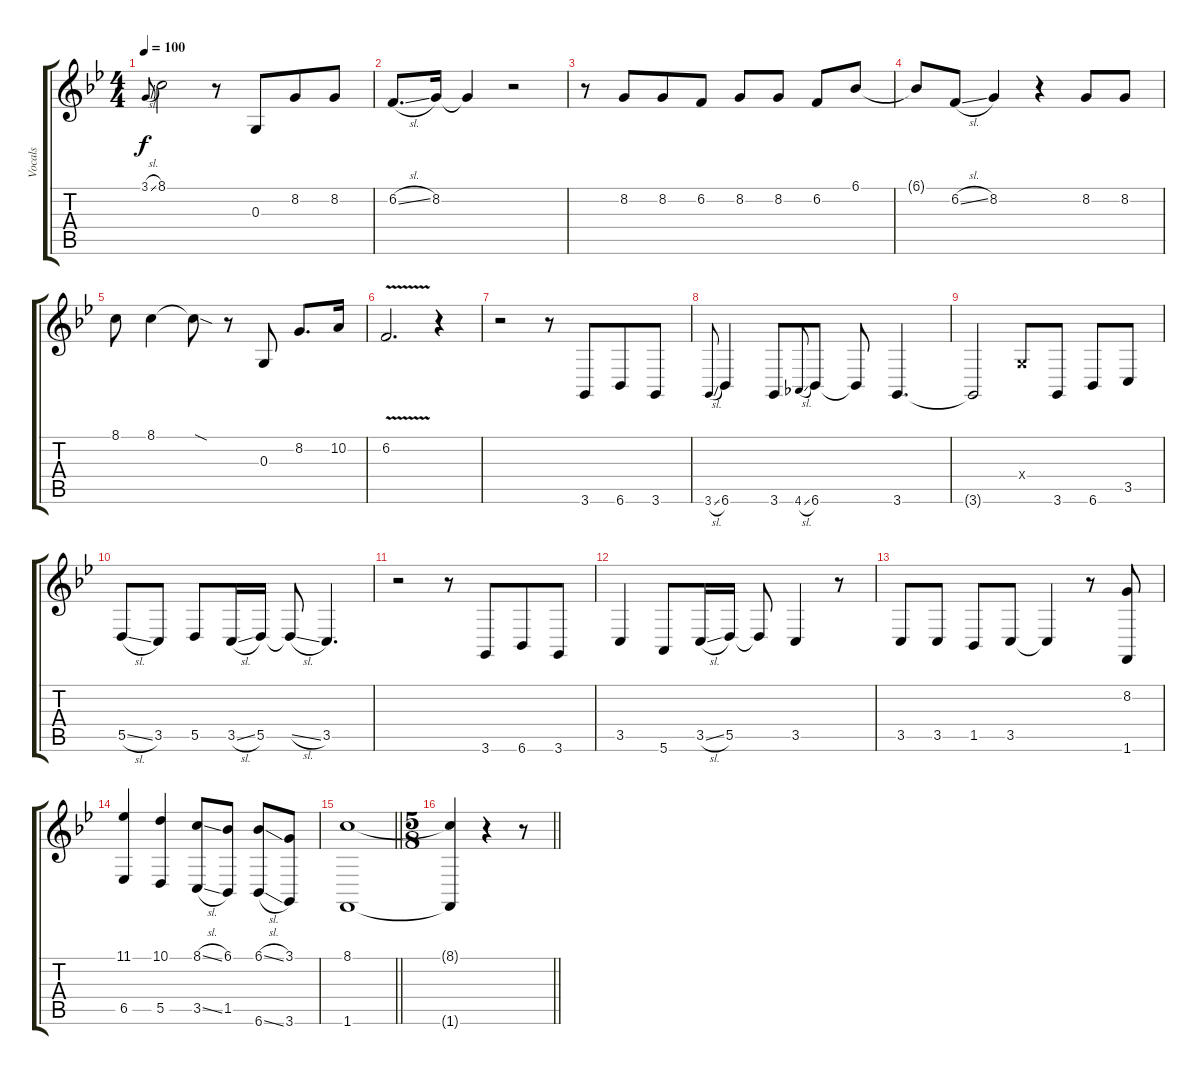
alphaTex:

\track ("Vocals" "Vocals") {instrument brasssection}
\staff {score tabs}
\tuning (E4 B3 G3 D3 A2 E2) {hide}
\ts (4 4)
\tempo 100
\clef g2
\ks gminor
3.1{sl}.8{gr onbeat dy f} 8.1.2 r.8 0.3.8{beam merge} 8.2.8 8.2.8 |
6.2{sl}.8{d} 8.2.16 8.2{t}.4 r.2 |
r.8 8.2.8{beam merge} 8.2.8 6.2.8 8.2.8 8.2.8 6.2.8 6.1.8 |
6.1{t}.8 6.2{sl}.8 8.2.4 r.4 8.2.8 8.2.8 |
8.1.8 8.1.4 8.1{sod t}.8 r.8 0.3.8 8.2.8{d} 10.2.16 |
6.2{v}.2{d} r.4 |
r.2 r.8 3.6.8{beam merge} 6.6.8 3.6.8 |
3.6{sl}.8{gr onbeat} 6.6.4 3.6.8 4.6{sl}.8{gr onbeat} 6.6.8 6.6{t}.8 3.6.4{d} |
3.6{t}.2 5.4{x}.8 3.6.8 6.6.8 3.5.8 |
5.5{sl}.8 3.5.8 5.5.8 3.5{sl}.16 5.5.16 5.5{sl t}.8 3.5.4{d} |
r.2 r.8 3.6.8{beam merge} 6.6.8 3.6.8 |
3.5.4 5.6.8 3.5{sl}.16 5.5.16 5.5{t}.8 3.5.4 r.8 |
3.5.8 3.5.8 1.5.8 3.5.8 3.5{t}.4 r.8 (8.2 1.6).8 |
(11.1 6.5).4 (10.1 5.5).4 (8.1{sl} 3.5{sl}).8 (6.1 1.5).8 (6.1{sl} 6.6{sl}).8 (3.1 3.6).8 |
\barLineRight lightlight
(8.1 1.6).1 |
\ts (5 8)
\barLineRight lightlight
(8.1{t} 1.6{t}).4 r.4 r.8
